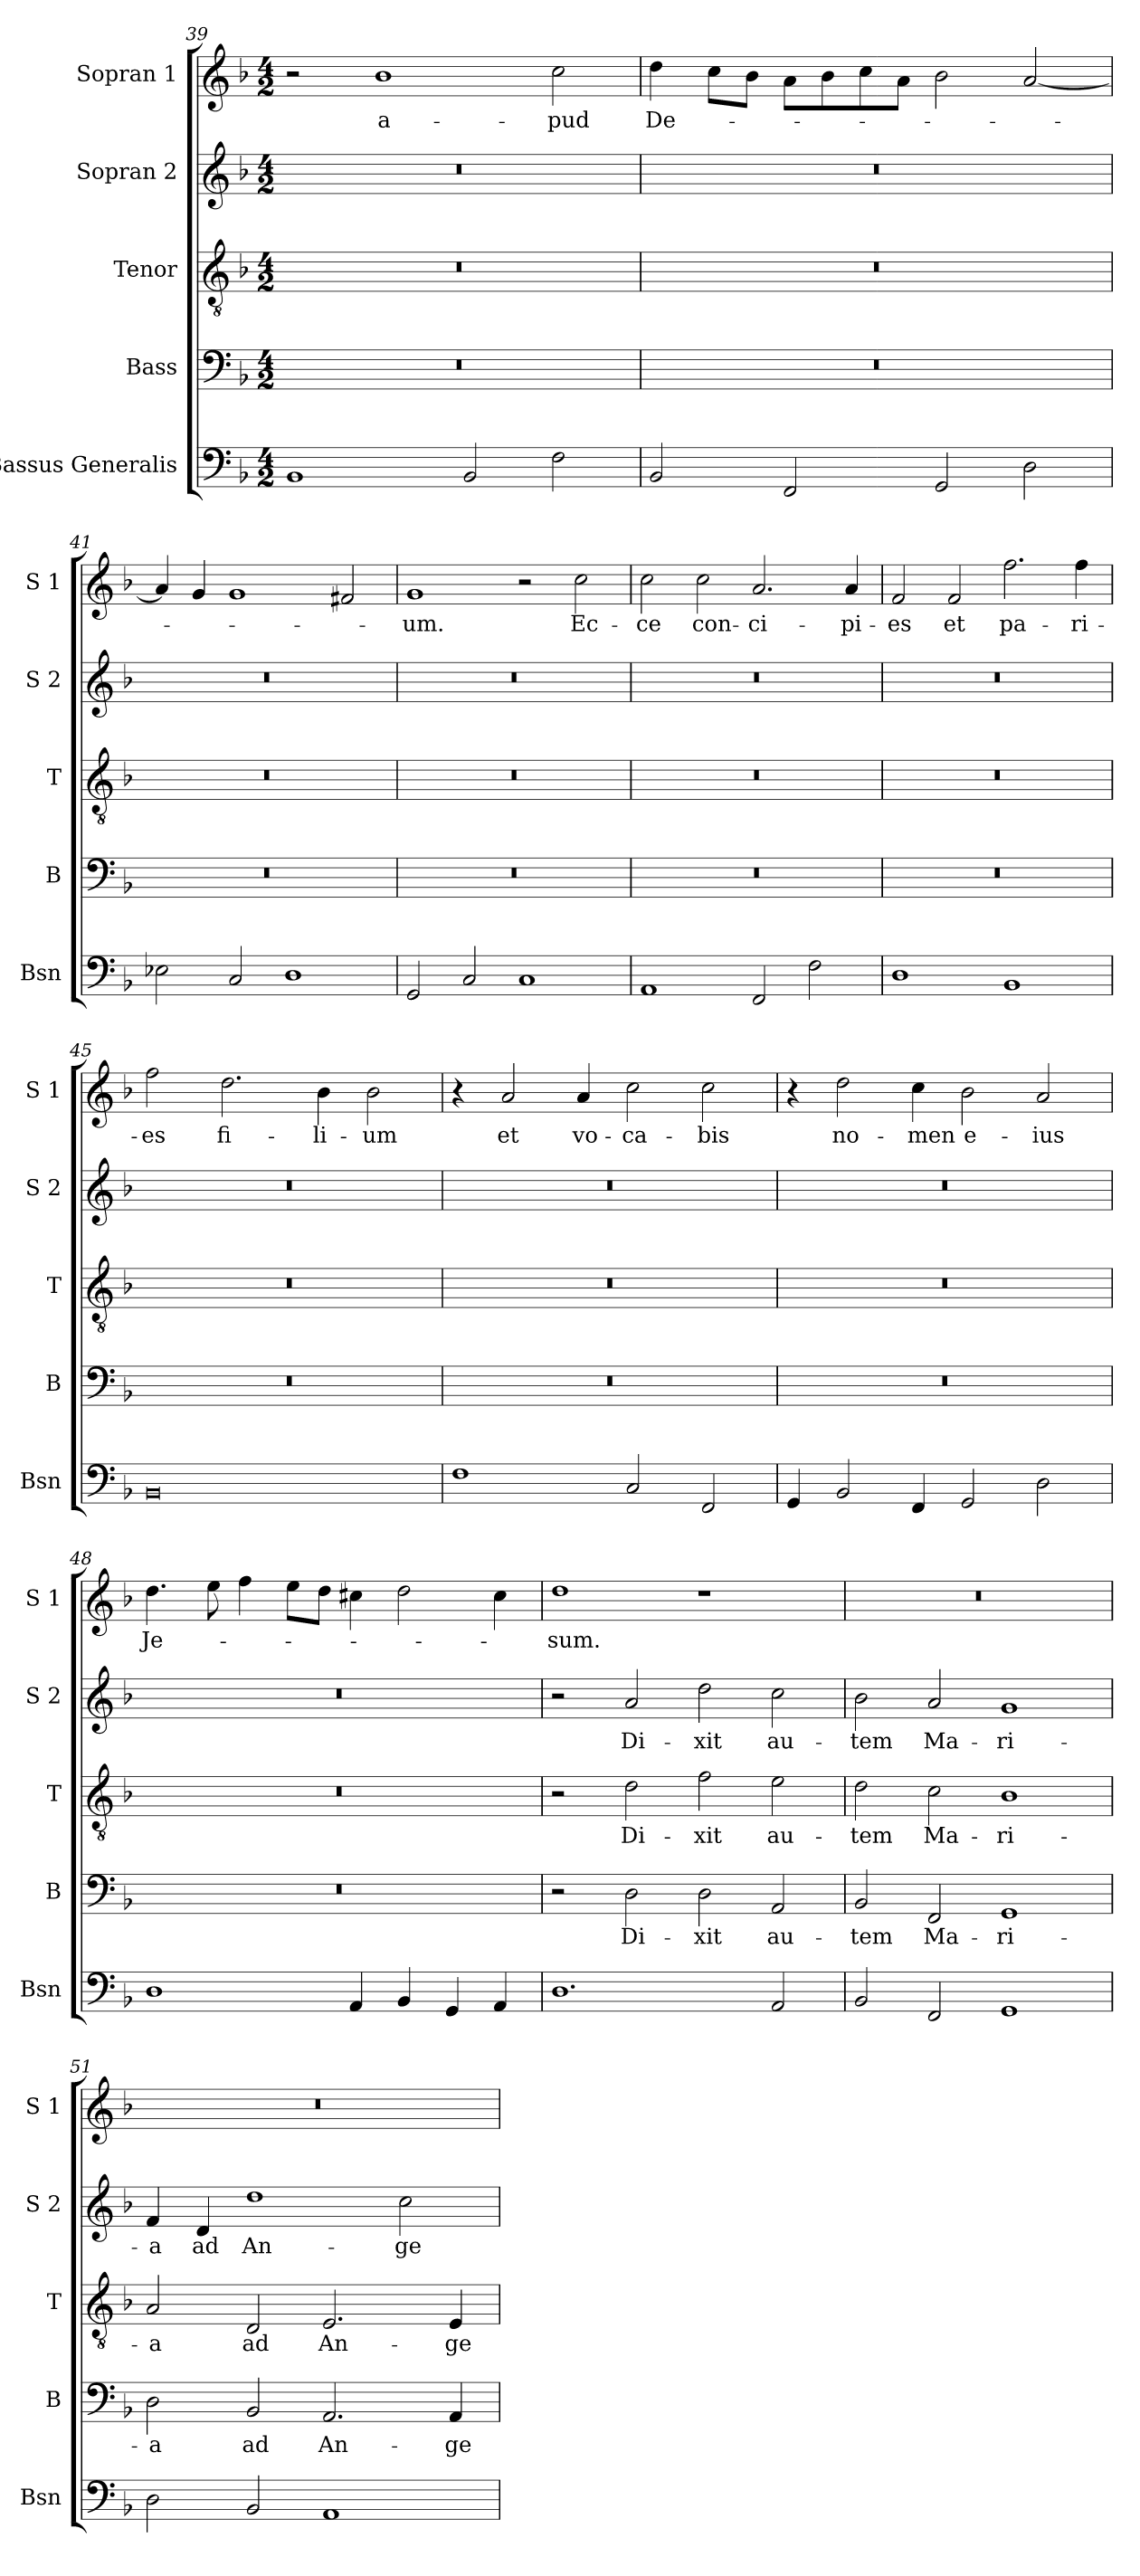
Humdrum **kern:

**kern	**kern	**text	**kern	**text	**kern	**text	**kern	**text
*part5	*part4	*part4	*part3	*part3	*part2	*part2	*part1	*part1
*staff5	*staff4	*staff4	*staff3	*staff3	*staff2	*staff2	*staff1	*staff1
*I"Bassus Generalis	*I"Bass	*	*I"Tenor	*	*I"Sopran 2	*	*I"Sopran 1	*
*I'Bsn	*I'B	*	*I'T	*	*I'S 2	*	*I'S 1	*
!!LO:LB:g=z
*clefF4	*clefF4	*	*clefGv2	*	*clefG2	*	*clefG2	*
*k[b-]	*k[b-]	*	*k[b-]	*	*k[b-]	*	*k[b-]	*
*M4/2	*M4/2	*	*M4/2	*	*M4/2	*	*M4/2	*
=39	=39	=39	=39	=39	=39	=39	=39	=39
1BB-	0r	.	0r	.	0r	.	2r	.
.	.	.	.	.	.	.	1b-	a-
2BB-/	.	.	.	.	.	.	.	.
2F\	.	.	.	.	.	.	2cc\	-pud
=40	=40	=40	=40	=40	=40	=40	=40	=40
2BB-/	0r	.	0r	.	0r	.	4dd\	De-
.	.	.	.	.	.	.	8cc\L	.
.	.	.	.	.	.	.	8b-\J	.
2FF/	.	.	.	.	.	.	8a\L	.
.	.	.	.	.	.	.	8b-\	.
.	.	.	.	.	.	.	8cc\	.
.	.	.	.	.	.	.	8a\J	.
2GG/	.	.	.	.	.	.	2b-\	.
2D\	.	.	.	.	.	.	[2a/	.
=41	=41	=41	=41	=41	=41	=41	=41	=41
2E-X\	0r	.	0r	.	0r	.	4a/]	.
.	.	.	.	.	.	.	4g/	.
2C/	.	.	.	.	.	.	1g	.
1D	.	.	.	.	.	.	.	.
.	.	.	.	.	.	.	2f#X/	.
=42	=42	=42	=42	=42	=42	=42	=42	=42
2GG/	0r	.	0r	.	0r	.	1g	-um.
2C/	.	.	.	.	.	.	.	.
1C	.	.	.	.	.	.	2r	.
.	.	.	.	.	.	.	2cc\	Ec-
=43	=43	=43	=43	=43	=43	=43	=43	=43
1AA	0r	.	0r	.	0r	.	2cc\	-ce
.	.	.	.	.	.	.	2cc\	con-
2FF/	.	.	.	.	.	.	2.a/	-ci-
2F\	.	.	.	.	.	.	.	.
.	.	.	.	.	.	.	4a/	-pi-
!!LO:PB:g=z
=44	=44	=44	=44	=44	=44	=44	=44	=44
1D	0r	.	0r	.	0r	.	2f/	-es
.	.	.	.	.	.	.	2f/	et
1BB-	.	.	.	.	.	.	2.ff\	pa-
.	.	.	.	.	.	.	4ff\	-ri-
=45	=45	=45	=45	=45	=45	=45	=45	=45
0BB-	0r	.	0r	.	0r	.	2ff\	-es
.	.	.	.	.	.	.	2.dd\	fi-
.	.	.	.	.	.	.	4b-\	-li-
.	.	.	.	.	.	.	2b-\	-um
=46	=46	=46	=46	=46	=46	=46	=46	=46
1F	0r	.	0r	.	0r	.	4r	.
.	.	.	.	.	.	.	2a/	et
.	.	.	.	.	.	.	4a/	vo-
2C/	.	.	.	.	.	.	2cc\	-ca-
2FF/	.	.	.	.	.	.	2cc\	-bis
=47	=47	=47	=47	=47	=47	=47	=47	=47
4GG/	0r	.	0r	.	0r	.	4r	.
2BB-/	.	.	.	.	.	.	2dd\	no-
4FF/	.	.	.	.	.	.	4cc\	-men
2GG/	.	.	.	.	.	.	2b-\	e-
2D\	.	.	.	.	.	.	2a/	-ius
=48	=48	=48	=48	=48	=48	=48	=48	=48
1D	0r	.	0r	.	0r	.	4.dd\	Je-
.	.	.	.	.	.	.	8ee\	.
.	.	.	.	.	.	.	4ff\	.
.	.	.	.	.	.	.	8ee\L	.
.	.	.	.	.	.	.	8dd\J	.
4AA/	.	.	.	.	.	.	4cc#X\	.
4BB-/	.	.	.	.	.	.	2dd\	.
4GG/	.	.	.	.	.	.	.	.
4AA/	.	.	.	.	.	.	4cc#\	.
!!LO:LB:g=z
=49	=49	=49	=49	=49	=49	=49	=49	=49
1.D	2r	.	2r	.	2r	.	1dd	-sum.
.	2D\	Di-	2d\	Di-	2a/	Di-	.	.
.	2D\	-xit	2f\	-xit	2dd\	-xit	1r	.
2AA/	2AA/	au-	2e\	au-	2cc\	au-	.	.
=50	=50	=50	=50	=50	=50	=50	=50	=50
2BB-/	2BB-/	-tem	2d\	-tem	2b-\	-tem	0r	.
2FF/	2FF/	Ma-	2c\	Ma-	2a/	Ma-	.	.
1GG	1GG	-ri-	1B-	-ri-	1g	-ri-	.	.
=51	=51	=51	=51	=51	=51	=51	=51	=51
2D\	2D\	-a	2A/	-a	4f/	-a	0r	.
.	.	.	.	.	4d/	ad	.	.
2BB-/	2BB-/	ad	2D/	ad	1dd	An-	.	.
1AA	2.AA/	An-	2.E/	An-	.	.	.	.
.	.	.	.	.	2cc\	-ge-	.	.
.	4AA/	-ge-	4E/	-ge-	.	.	.	.
=	=	=	=	=	=	=	=	=
*-	*-	*-	*-	*-	*-	*-	*-	*-
